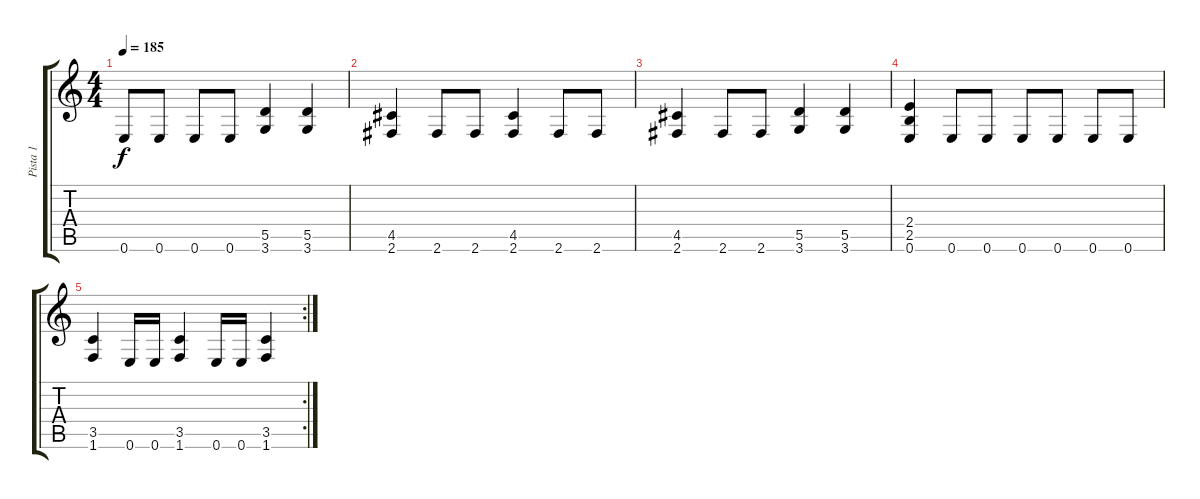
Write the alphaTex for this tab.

\track ("Pista 1" "Pista 1") {mute instrument overdrivenguitar}
\staff {score tabs}
\tuning (E4 B3 G3 D3 A2 E2) {hide}
\ts (4 4)
\tempo 185
\clef g2
\ks c
0.6.8{dy f} 0.6.8 0.6.8 0.6.8 (5.5 3.6).4 (5.5 3.6).4 |
(4.5 2.6).4 2.6.8 2.6.8 (4.5 2.6).4 2.6.8 2.6.8 |
(4.5 2.6).4 2.6.8 2.6.8 (5.5 3.6).4 (5.5 3.6).4 |
(2.4 2.5 0.6).4 0.6.8 0.6.8 0.6.8 0.6.8 0.6.8 0.6.8 |
\rc 2
(3.5 1.6).4 0.6.16 0.6.16 (3.5 1.6).4 0.6.16 0.6.16 (3.5 1.6).4
